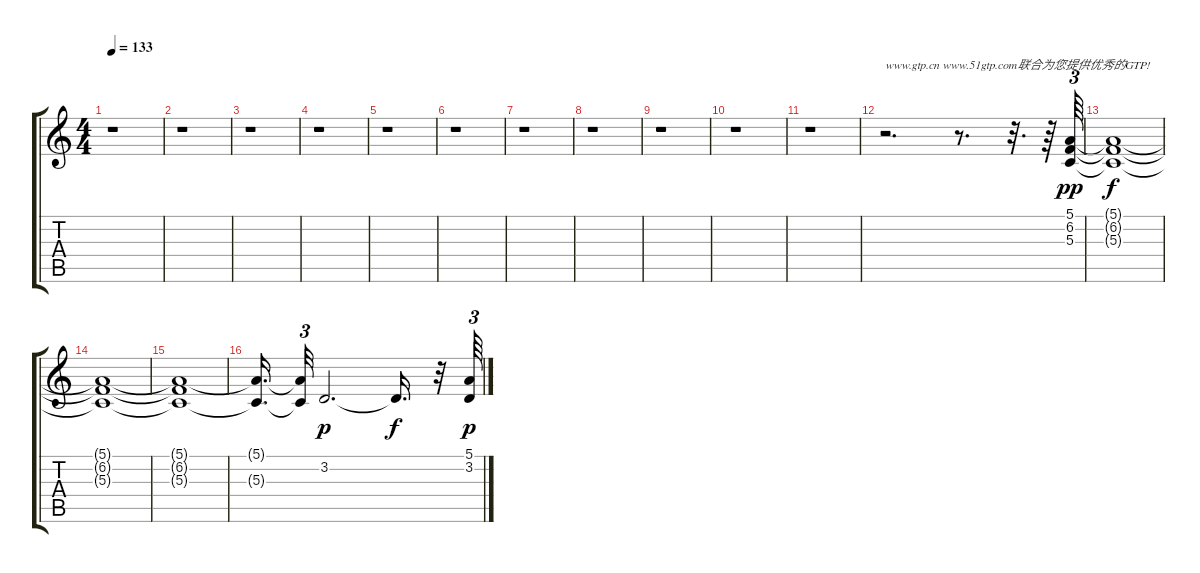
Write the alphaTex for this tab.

\track "" {instrument synthstrings2}
\staff {score tabs}
\tuning (E4 B3 G3 D3 A2 E2) {hide}
\ts (4 4)
\tempo 133
\clef g2
\ks c
r.1{dy mp} |
r.1 |
r.1 |
r.1 |
r.1 |
r.1 |
r.1 |
r.1 |
r.1 |
r.1 |
r.1 |
r.2{d txt "www.gtp.cn www.51gtp.com联合为您提供优秀的GTP!"} r.8{d} r.32{d} r.64 (5.1 6.2 5.3).64{tu (3 2) dy pp} |
(5.1{t} 6.2{t} 5.3{t}).1{dy f} |
(5.1{t} 6.2{t} 5.3{t}).1 |
(5.1{t} 6.2{t} 5.3{t}).1 |
(5.1{t} 5.3{t}).16{d} (5.1{t} 5.3{t}).32{tu (3 2)} 3.2.2{d dy p} 3.2{t}.16{d dy f} r.32 (5.1 3.2).64{tu (3 2) dy p}
